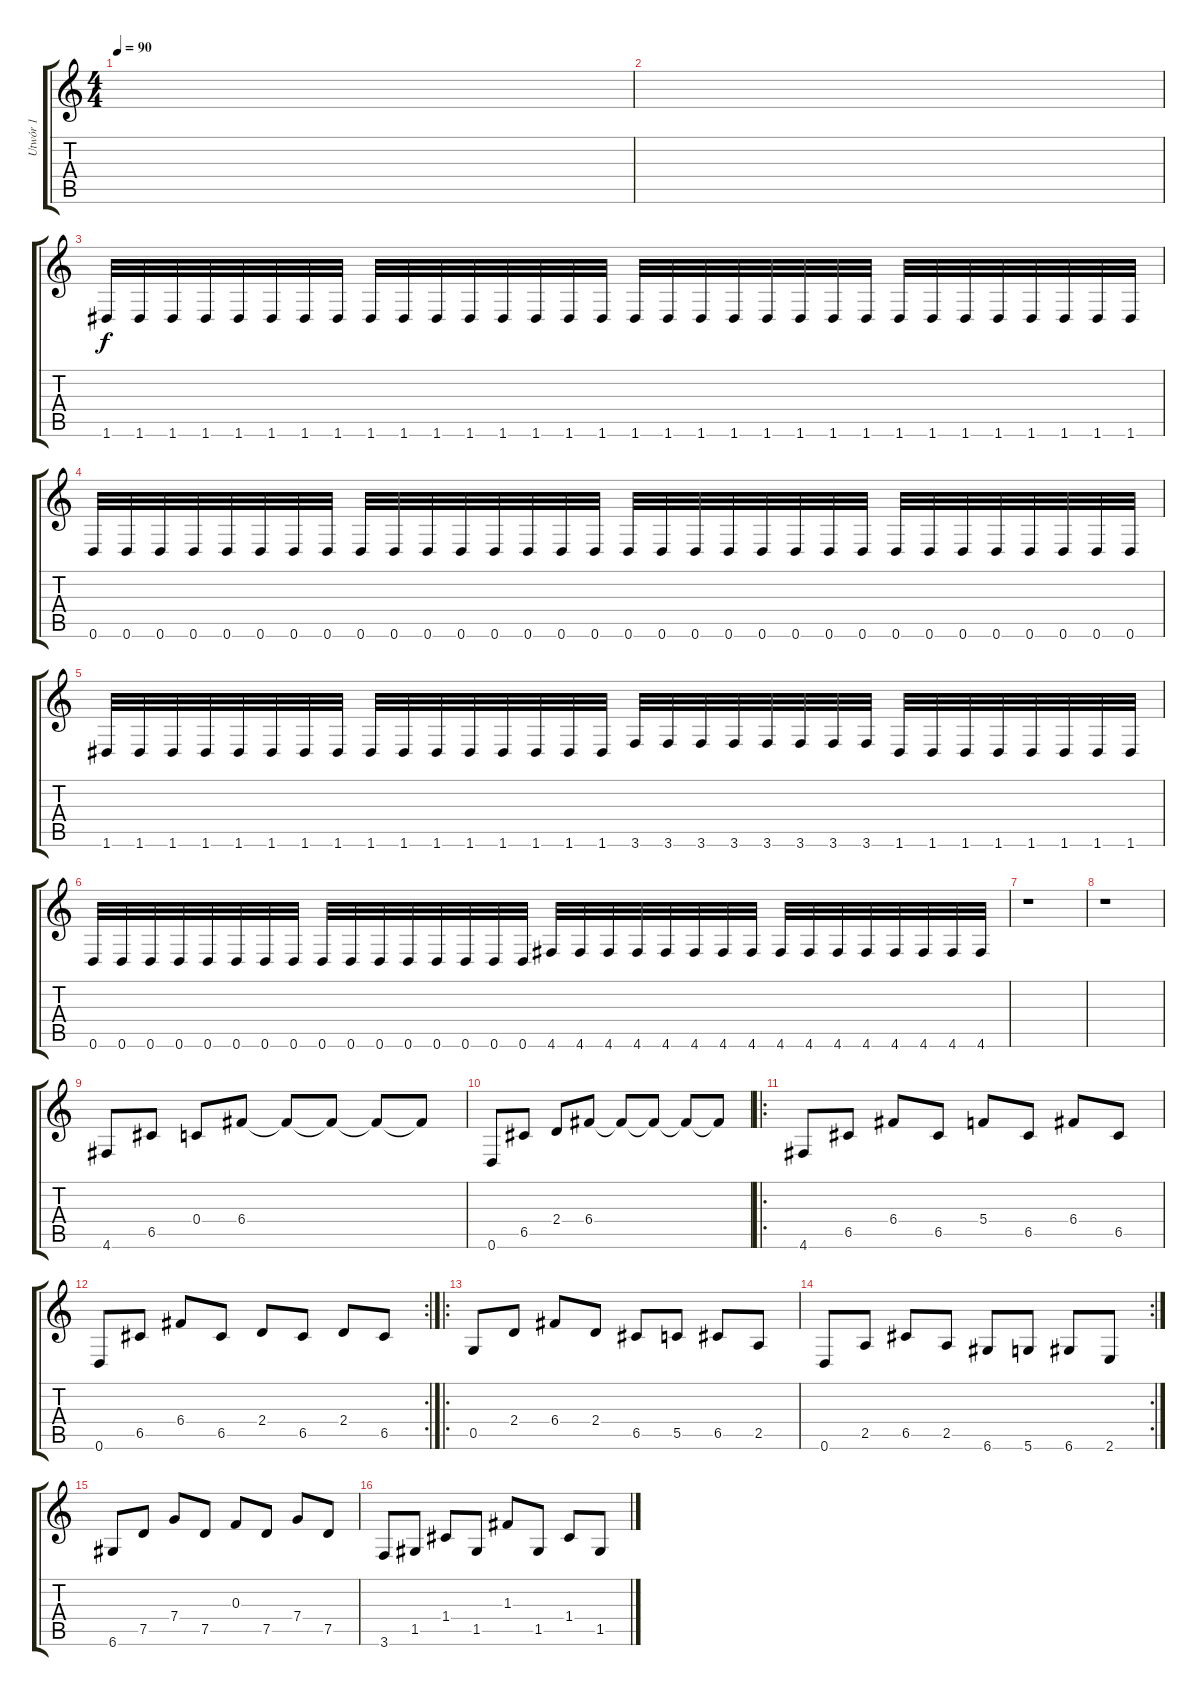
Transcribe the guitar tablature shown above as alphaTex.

\track ("Utwór 1" "Utwór 1") {instrument distortionguitar}
\staff {score tabs}
\tuning (D4 A3 F3 C3 G2 D2) {hide}
\ts (4 4)
\tempo 90
\clef g2
\ks c
|
|
1.6.32 1.6.32 1.6.32 1.6.32 1.6.32 1.6.32 1.6.32 1.6.32 1.6.32 1.6.32 1.6.32 1.6.32 1.6.32 1.6.32 1.6.32 1.6.32 1.6.32 1.6.32 1.6.32 1.6.32 1.6.32 1.6.32 1.6.32 1.6.32 1.6.32 1.6.32 1.6.32 1.6.32 1.6.32 1.6.32 1.6.32 1.6.32 |
0.6.32 0.6.32 0.6.32 0.6.32 0.6.32 0.6.32 0.6.32 0.6.32 0.6.32 0.6.32 0.6.32 0.6.32 0.6.32 0.6.32 0.6.32 0.6.32 0.6.32 0.6.32 0.6.32 0.6.32 0.6.32 0.6.32 0.6.32 0.6.32 0.6.32 0.6.32 0.6.32 0.6.32 0.6.32 0.6.32 0.6.32 0.6.32 |
1.6.32 1.6.32 1.6.32 1.6.32 1.6.32 1.6.32 1.6.32 1.6.32 1.6.32 1.6.32 1.6.32 1.6.32 1.6.32 1.6.32 1.6.32 1.6.32 3.6.32 3.6.32 3.6.32 3.6.32 3.6.32 3.6.32 3.6.32 3.6.32 1.6.32 1.6.32 1.6.32 1.6.32 1.6.32 1.6.32 1.6.32 1.6.32 |
0.6.32 0.6.32 0.6.32 0.6.32 0.6.32 0.6.32 0.6.32 0.6.32 0.6.32 0.6.32 0.6.32 0.6.32 0.6.32 0.6.32 0.6.32 0.6.32 4.6.32 4.6.32 4.6.32 4.6.32 4.6.32 4.6.32 4.6.32 4.6.32 4.6.32 4.6.32 4.6.32 4.6.32 4.6.32 4.6.32 4.6.32 4.6.32 |
r.1 |
r.1 |
4.6.8 6.5.8 0.4.8 6.4.8 6.4{t}.8 6.4{t}.8 6.4{t}.8 6.4{t}.8 |
0.6.8 6.5.8 2.4.8 6.4.8 6.4{t}.8 6.4{t}.8 6.4{t}.8 6.4{t}.8 |
\ro
4.6.8 6.5.8 6.4.8 6.5.8 5.4.8 6.5.8 6.4.8 6.5.8 |
\rc 2
0.6.8 6.5.8 6.4.8 6.5.8 2.4.8 6.5.8 2.4.8 6.5.8 |
\ro
0.5.8 2.4.8 6.4.8 2.4.8 6.5.8 5.5.8 6.5.8 2.5.8 |
\rc 2
0.6.8 2.5.8 6.5.8 2.5.8 6.6.8 5.6.8 6.6.8 2.6.8 |
6.6.8 7.5.8 7.4.8 7.5.8 0.3.8 7.5.8 7.4.8 7.5.8 |
3.6.8 1.5.8 1.4.8 1.5.8 1.3.8 1.5.8 1.4.8 1.5.8
